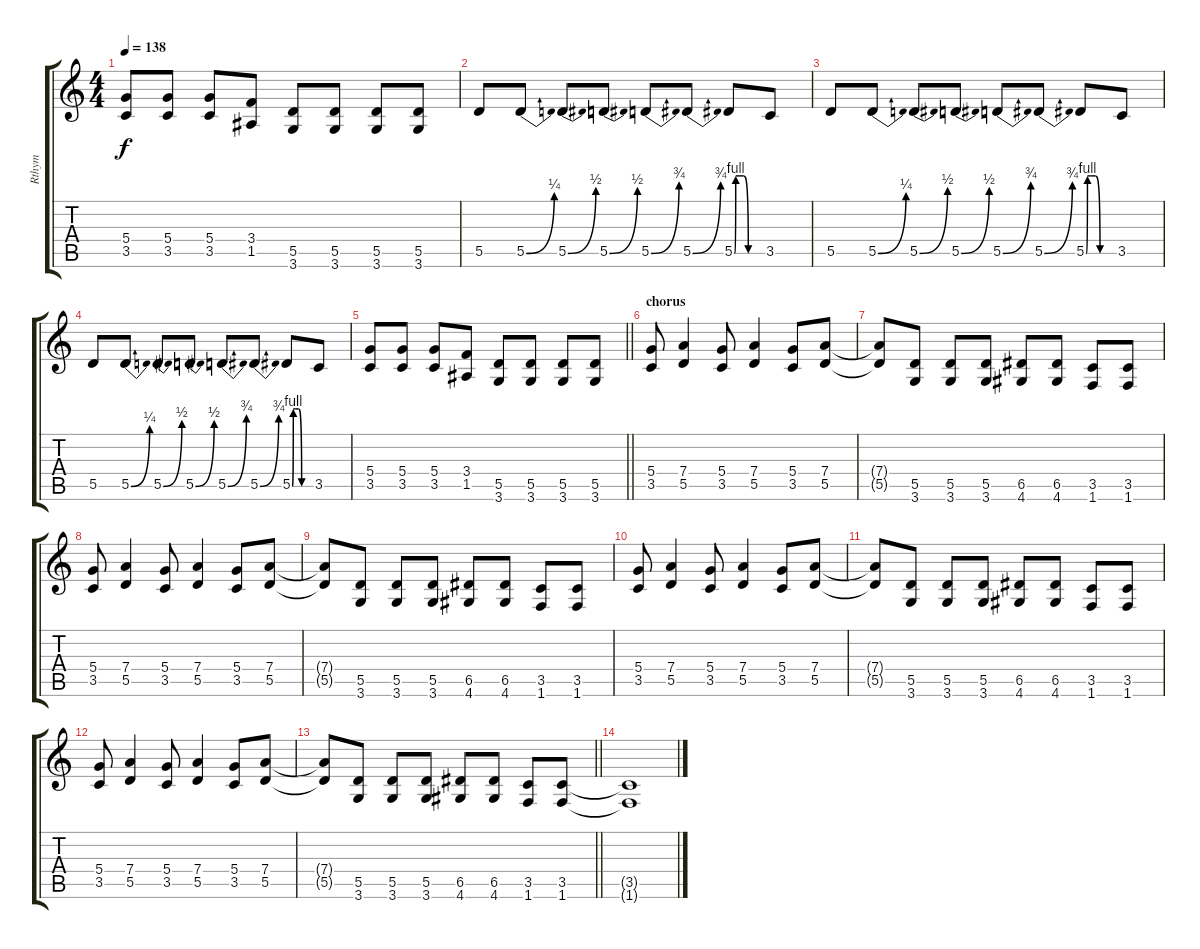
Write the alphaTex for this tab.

\track ("Rthym" "Rthym") {instrument distortionguitar}
\staff {score tabs}
\tuning (E4 B3 G3 D3 A2 E2) {hide}
\ts (4 4)
\tempo 138
\clef g2
\ks c
(5.4 3.5).8{dy f} (5.4 3.5).8 (5.4 3.5).8 (3.4 1.5).8 (5.5 3.6).8 (5.5 3.6).8 (5.5 3.6).8 (5.5 3.6).8 |
5.5.8 5.5{be (bend 0 0 60 1)}.8 5.5{be (bend 0 0 60 2)}.8 5.5{be (bend 0 0 60 2)}.8 5.5{be (bend 0 0 60 3)}.8 5.5{be (bend 0 0 60 3)}.8 5.5{be (custom 0 0 3 4 10 4 20 4 30 0 60 0)}.8 3.5.8 |
5.5.8 5.5{be (bend 0 0 60 1)}.8 5.5{be (bend 0 0 60 2)}.8 5.5{be (bend 0 0 60 2)}.8 5.5{be (bend 0 0 60 3)}.8 5.5{be (bend 0 0 60 3)}.8 5.5{be (custom 0 0 3 4 10 4 20 4 30 0 60 0)}.8 3.5.8 |
5.5.8 5.5{be (bend 0 0 60 1)}.8 5.5{be (bend 0 0 60 2)}.8 5.5{be (bend 0 0 60 2)}.8 5.5{be (bend 0 0 60 3)}.8 5.5{be (bend 0 0 60 3)}.8 5.5{be (custom 0 0 3 4 10 4 20 4 30 0 60 0)}.8 3.5.8 |
\barLineRight lightlight
(5.4 3.5).8 (5.4 3.5).8 (5.4 3.5).8 (3.4 1.5).8 (5.5 3.6).8 (5.5 3.6).8 (5.5 3.6).8 (5.5 3.6).8 |
\section ("" "chorus")
(5.4 3.5).8 (7.4 5.5).4 (5.4 3.5).8 (7.4 5.5).4 (5.4 3.5).8 (7.4 5.5).8 |
(7.4{t} 5.5{t}).8 (5.5 3.6).8 (5.5 3.6).8 (5.5 3.6).8 (6.5 4.6).8 (6.5 4.6).8 (3.5 1.6).8 (3.5 1.6).8 |
(5.4 3.5).8 (7.4 5.5).4 (5.4 3.5).8 (7.4 5.5).4 (5.4 3.5).8 (7.4 5.5).8 |
(7.4{t} 5.5{t}).8 (5.5 3.6).8 (5.5 3.6).8 (5.5 3.6).8 (6.5 4.6).8 (6.5 4.6).8 (3.5 1.6).8 (3.5 1.6).8 |
(5.4 3.5).8 (7.4 5.5).4 (5.4 3.5).8 (7.4 5.5).4 (5.4 3.5).8 (7.4 5.5).8 |
(7.4{t} 5.5{t}).8 (5.5 3.6).8 (5.5 3.6).8 (5.5 3.6).8 (6.5 4.6).8 (6.5 4.6).8 (3.5 1.6).8 (3.5 1.6).8 |
(5.4 3.5).8 (7.4 5.5).4 (5.4 3.5).8 (7.4 5.5).4 (5.4 3.5).8 (7.4 5.5).8 |
\barLineRight lightlight
(7.4{t} 5.5{t}).8 (5.5 3.6).8 (5.5 3.6).8 (5.5 3.6).8 (6.5 4.6).8 (6.5 4.6).8 (3.5 1.6).8 (3.5 1.6).8 |
(3.5{t} 1.6{t}).1
